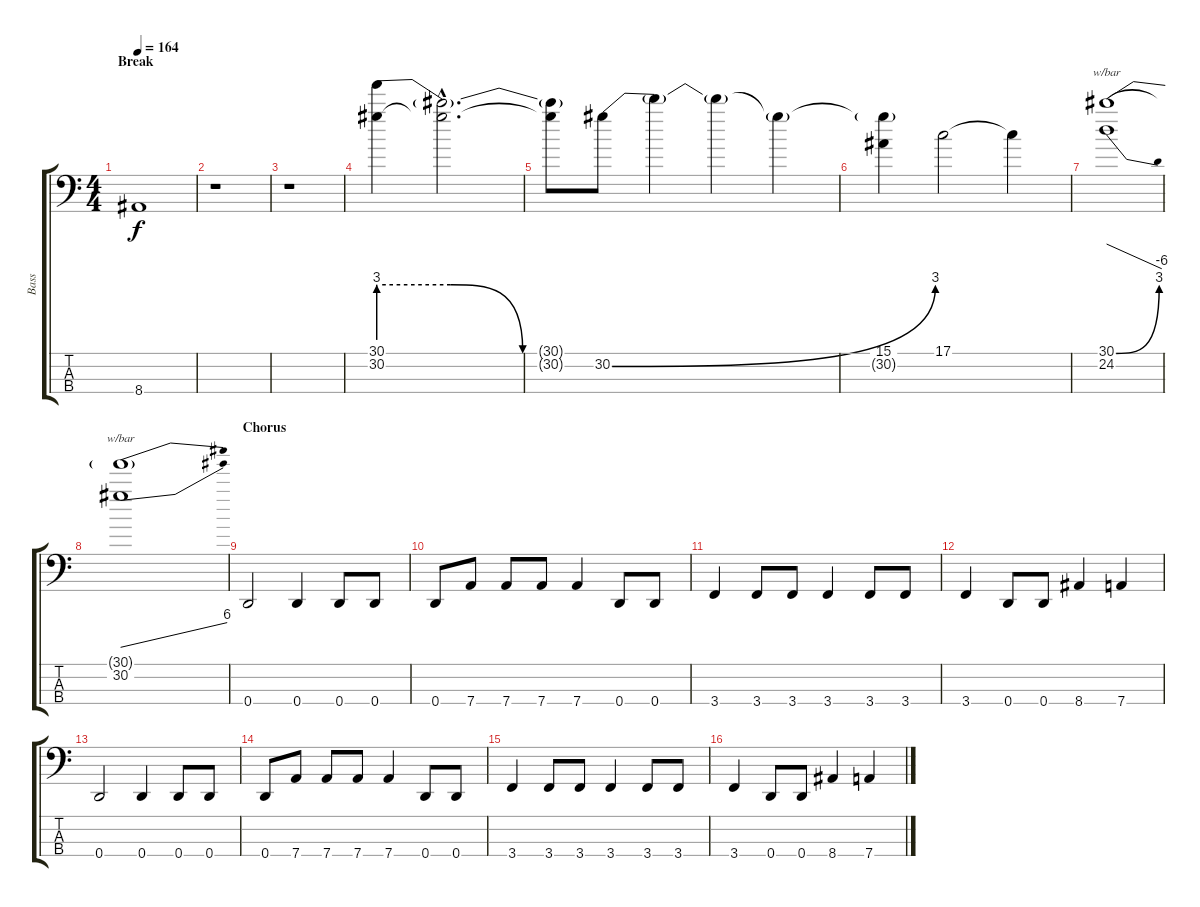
\track ("Bass" "Bass") {instrument electricbassfinger}
\staff {score tabs}
\tuning (G2 D2 A1 D1) {hide}
\ts (4 4)
\section ("" "Break")
\tempo 164
\clef f4
\ks c
8.4.1{dy f} |
r.1 |
r.1 |
(30.1{be (custom 0 12 20 12 40 0 60 0)} 30.2).4{volume 11 balance 2 instrument telephonering} (30.1{hac t} 30.2{hac t}).2{d balance 13} |
(30.1{t} 30.2{t}).8 30.2{be (bend 0 0 60 12)}.8 30.2{t}.4 30.2{t}.4 30.2{t}.4 |
(15.1 30.2{t}).4 17.1.2 17.1{t}.4 |
(30.1{be (bend 0 0 60 12)} 24.2).1{tbe (dive default 0 0 60 -24)} |
(30.1{t} 30.2).1{tbe (dive default 0 0 60 24)} |
\section ("" "Chorus")
0.4.2{volume 13 balance 8 instrument electricbassfinger} 0.4.4 0.4.8 0.4.8 |
0.4.8 7.4.8 7.4.8 7.4.8 7.4.4 0.4.8 0.4.8 |
3.4.4 3.4.8 3.4.8 3.4.4 3.4.8 3.4.8 |
3.4.4 0.4.8 0.4.8 8.4.4 7.4.4 |
0.4.2 0.4.4 0.4.8 0.4.8 |
0.4.8 7.4.8 7.4.8 7.4.8 7.4.4 0.4.8 0.4.8 |
3.4.4 3.4.8 3.4.8 3.4.4 3.4.8 3.4.8 |
3.4.4 0.4.8 0.4.8 8.4.4 7.4.4
